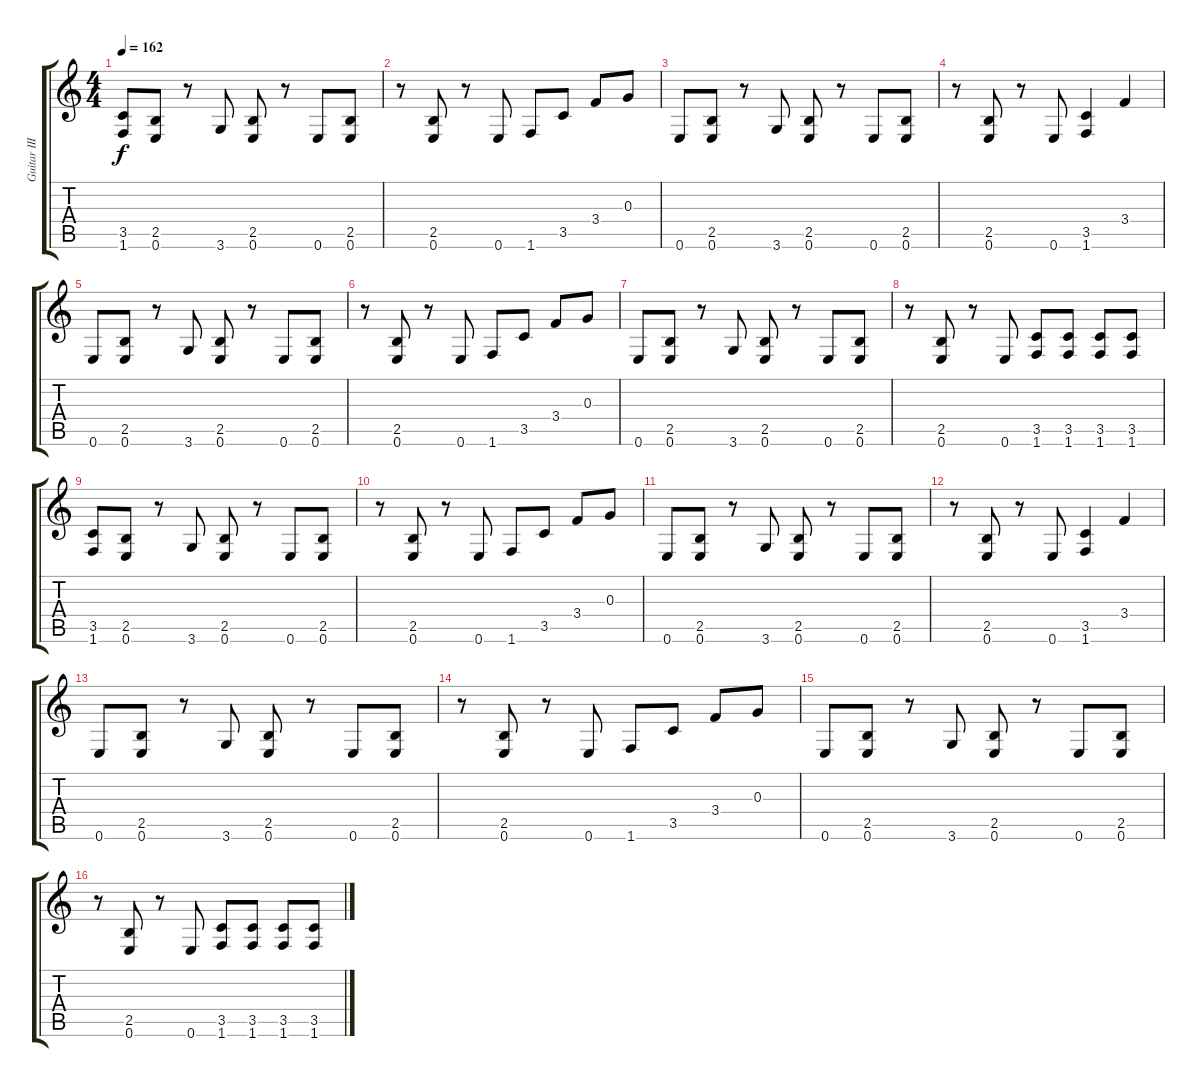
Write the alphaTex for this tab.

\track ("Guitar III" "Guitar III") {instrument overdrivenguitar}
\staff {score tabs}
\tuning (E4 B3 G3 D3 A2 E2) {hide}
\ts (4 4)
\tempo 162
\clef g2
\ks c
(3.5 1.6).8{dy f} (2.5 0.6).8 r.8 3.6.8 (2.5 0.6).8 r.8 0.6.8 (2.5 0.6).8 |
r.8 (2.5 0.6).8 r.8 0.6.8 1.6.8 3.5.8 3.4.8 0.3.8 |
0.6.8 (2.5 0.6).8 r.8 3.6.8 (2.5 0.6).8 r.8 0.6.8 (2.5 0.6).8 |
r.8 (2.5 0.6).8 r.8 0.6.8 (3.5 1.6).4 3.4.4 |
0.6.8 (2.5 0.6).8 r.8 3.6.8 (2.5 0.6).8 r.8 0.6.8 (2.5 0.6).8 |
r.8 (2.5 0.6).8 r.8 0.6.8 1.6.8 3.5.8 3.4.8 0.3.8 |
0.6.8 (2.5 0.6).8 r.8 3.6.8 (2.5 0.6).8 r.8 0.6.8 (2.5 0.6).8 |
r.8 (2.5 0.6).8 r.8 0.6.8 (3.5 1.6).8 (3.5 1.6).8 (3.5 1.6).8 (3.5 1.6).8 |
(3.5 1.6).8 (2.5 0.6).8 r.8 3.6.8 (2.5 0.6).8 r.8 0.6.8 (2.5 0.6).8 |
r.8 (2.5 0.6).8 r.8 0.6.8 1.6.8 3.5.8 3.4.8 0.3.8 |
0.6.8 (2.5 0.6).8 r.8 3.6.8 (2.5 0.6).8 r.8 0.6.8 (2.5 0.6).8 |
r.8 (2.5 0.6).8 r.8 0.6.8 (3.5 1.6).4 3.4.4 |
0.6.8 (2.5 0.6).8 r.8 3.6.8 (2.5 0.6).8 r.8 0.6.8 (2.5 0.6).8 |
r.8 (2.5 0.6).8 r.8 0.6.8 1.6.8 3.5.8 3.4.8 0.3.8 |
0.6.8 (2.5 0.6).8 r.8 3.6.8 (2.5 0.6).8 r.8 0.6.8 (2.5 0.6).8 |
r.8 (2.5 0.6).8 r.8 0.6.8 (3.5 1.6).8 (3.5 1.6).8 (3.5 1.6).8 (3.5 1.6).8
